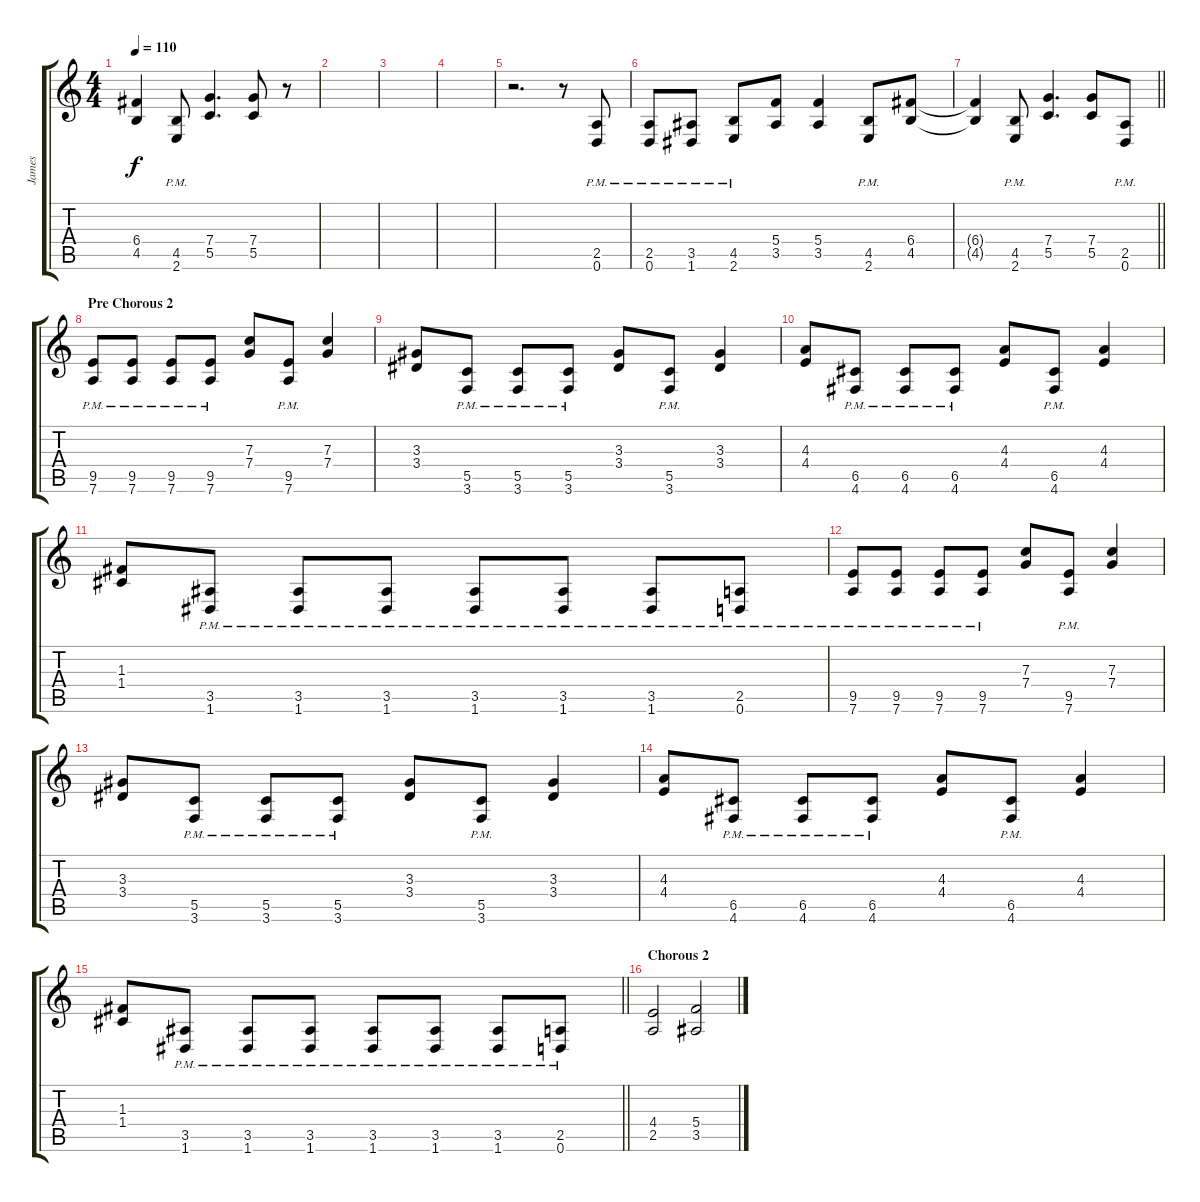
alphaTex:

\track ("James" "James") {instrument distortionguitar}
\staff {score tabs}
\tuning (D4 A3 F3 C3 G2 D2) {hide}
\ts (4 4)
\tempo 110
\clef g2
\ks c
(6.4{t} 4.5{t}).4{dy f} (4.5{pm} 2.6{pm}).8 (7.4 5.5).4{d} (7.4 5.5).8 r.8 |
|
|
|
r.2{d} r.8 (2.5{pm} 0.6{pm}).8 |
(2.5{pm} 0.6{pm}).8 (3.5{pm} 1.6{pm}).8 (4.5{pm} 2.6{pm}).8 (5.4 3.5).8 (5.4 3.5).4 (4.5{pm} 2.6{pm}).8 (6.4 4.5).8 |
\barLineRight lightlight
(6.4{t} 4.5{t}).4 (4.5{pm} 2.6{pm}).8 (7.4 5.5).4{d} (7.4 5.5).8 (2.5{pm} 0.6{pm}).8 |
\section ("" "Pre Chorous 2")
(9.5{pm} 7.6{pm}).8 (9.5{pm} 7.6{pm}).8 (9.5{pm} 7.6{pm}).8 (9.5{pm} 7.6{pm}).8 (7.3 7.4).8 (9.5{pm} 7.6{pm}).8 (7.3 7.4).4 |
(3.3 3.4).8 (5.5{pm} 3.6{pm}).8 (5.5{pm} 3.6{pm}).8 (5.5{pm} 3.6{pm}).8 (3.3 3.4).8 (5.5{pm} 3.6{pm}).8 (3.3 3.4).4 |
(4.3 4.4).8 (6.5{pm} 4.6{pm}).8 (6.5{pm} 4.6{pm}).8 (6.5{pm} 4.6{pm}).8 (4.3 4.4).8 (6.5{pm} 4.6{pm}).8 (4.3 4.4).4 |
(1.3 1.4).8 (3.5{pm} 1.6{pm}).8 (3.5{pm} 1.6{pm}).8 (3.5{pm} 1.6{pm}).8 (3.5{pm} 1.6{pm}).8 (3.5{pm} 1.6{pm}).8 (3.5{pm} 1.6{pm}).8 (2.5{pm} 0.6{pm}).8 |
(9.5{pm} 7.6{pm}).8 (9.5{pm} 7.6{pm}).8 (9.5{pm} 7.6{pm}).8 (9.5{pm} 7.6{pm}).8 (7.3 7.4).8 (9.5{pm} 7.6{pm}).8 (7.3 7.4).4 |
(3.3 3.4).8 (5.5{pm} 3.6{pm}).8 (5.5{pm} 3.6{pm}).8 (5.5{pm} 3.6{pm}).8 (3.3 3.4).8 (5.5{pm} 3.6{pm}).8 (3.3 3.4).4 |
(4.3 4.4).8 (6.5{pm} 4.6{pm}).8 (6.5{pm} 4.6{pm}).8 (6.5{pm} 4.6{pm}).8 (4.3 4.4).8 (6.5{pm} 4.6{pm}).8 (4.3 4.4).4 |
\barLineRight lightlight
(1.3 1.4).8 (3.5{pm} 1.6{pm}).8 (3.5{pm} 1.6{pm}).8 (3.5{pm} 1.6{pm}).8 (3.5{pm} 1.6{pm}).8 (3.5{pm} 1.6{pm}).8 (3.5{pm} 1.6{pm}).8 (2.5{pm} 0.6{pm}).8 |
\section ("" "Chorous 2")
(4.4 2.5).2 (5.4 3.5).2
